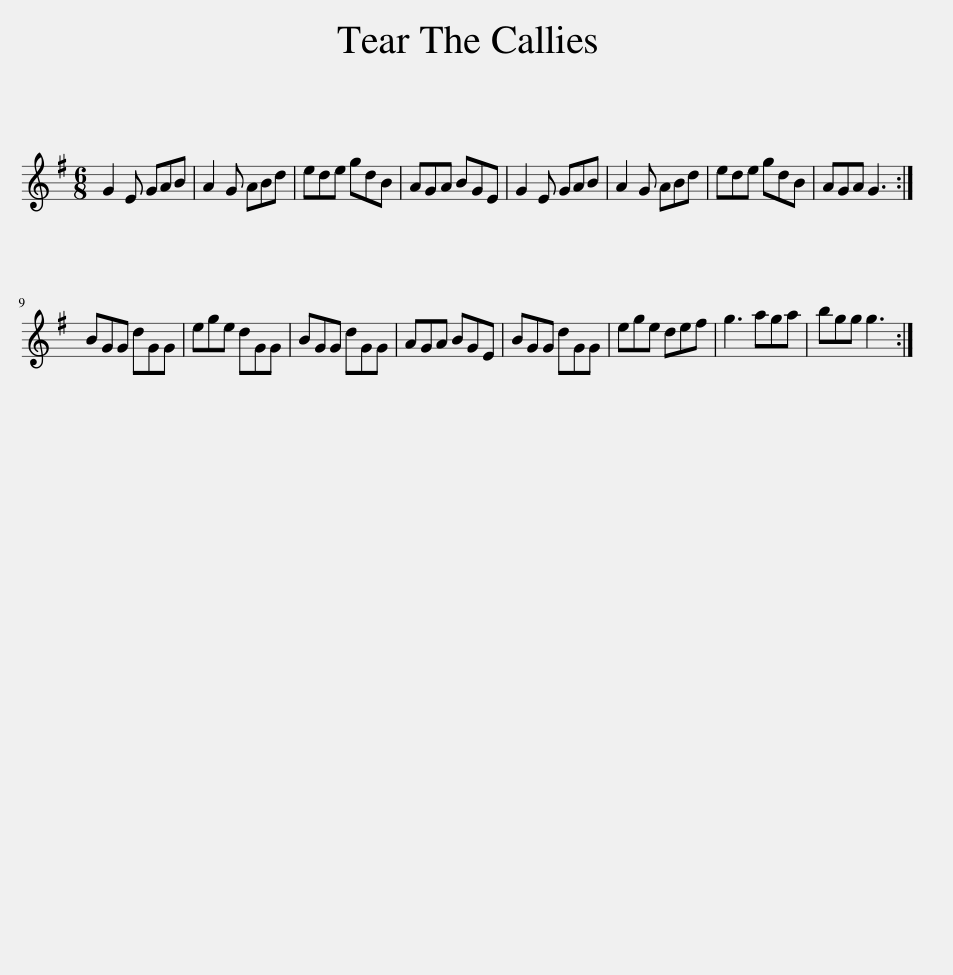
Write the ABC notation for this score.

X:1
L:1/8
M:6/8
I:linebreak $
K:G
V:1 treble
V:1
 G2 E GAB | A2 G ABd | ede gdB | AGA BGE | G2 E GAB | %5
 A2 G ABd | ede gdB | AGA G3 :|$ BGG dGG | ege dGG | %10
 BGG dGG | AGA BGE | BGG dGG | ege def | g3 aga | %15
 bgg g3 :| %16
